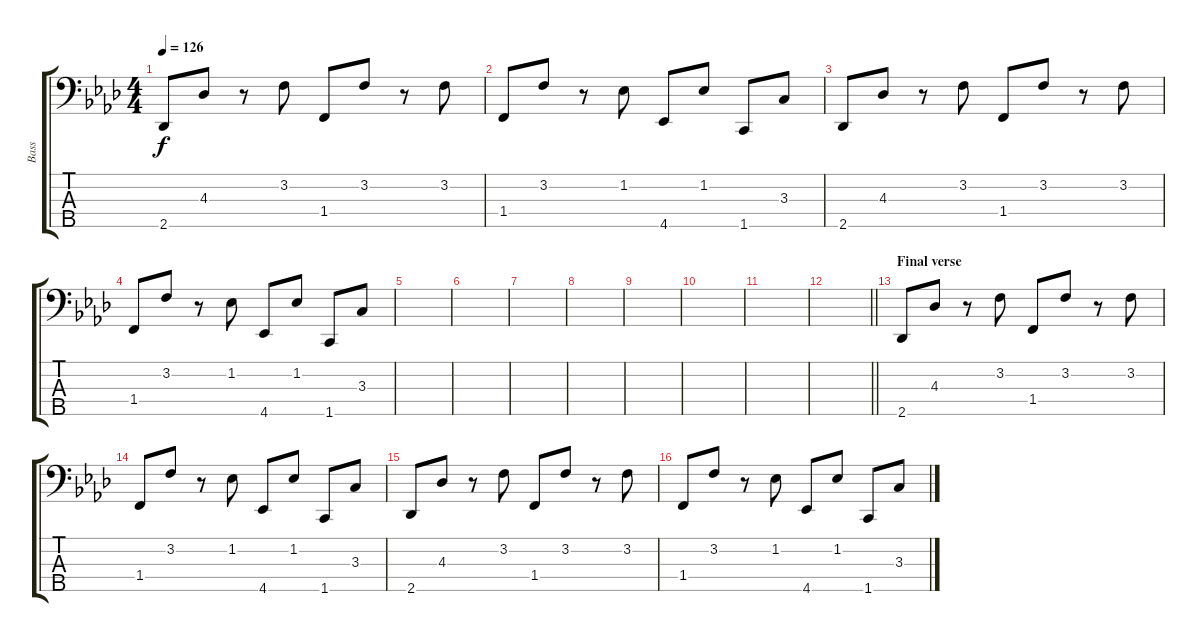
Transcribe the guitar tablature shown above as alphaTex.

\track ("Bass" "Bass") {instrument electricbassfinger}
\staff {score tabs}
\tuning (G2 D2 A1 E1 B0) {hide}
\ts (4 4)
\tempo 126
\clef f4
\ks ab
2.5.8{dy f} 4.3.8 r.8 3.2.8 1.4.8 3.2.8 r.8 3.2.8 |
1.4.8 3.2.8 r.8 1.2.8 4.5.8 1.2.8 1.5.8 3.3.8 |
2.5.8 4.3.8 r.8 3.2.8 1.4.8 3.2.8 r.8 3.2.8 |
1.4.8 3.2.8 r.8 1.2.8 4.5.8 1.2.8 1.5.8 3.3.8 |
|
|
|
|
|
|
|
\barLineRight lightlight
|
\section ("" "Final verse")
2.5.8 4.3.8 r.8 3.2.8 1.4.8 3.2.8 r.8 3.2.8 |
1.4.8 3.2.8 r.8 1.2.8 4.5.8 1.2.8 1.5.8 3.3.8 |
2.5.8 4.3.8 r.8 3.2.8 1.4.8 3.2.8 r.8 3.2.8 |
1.4.8 3.2.8 r.8 1.2.8 4.5.8 1.2.8 1.5.8 3.3.8
